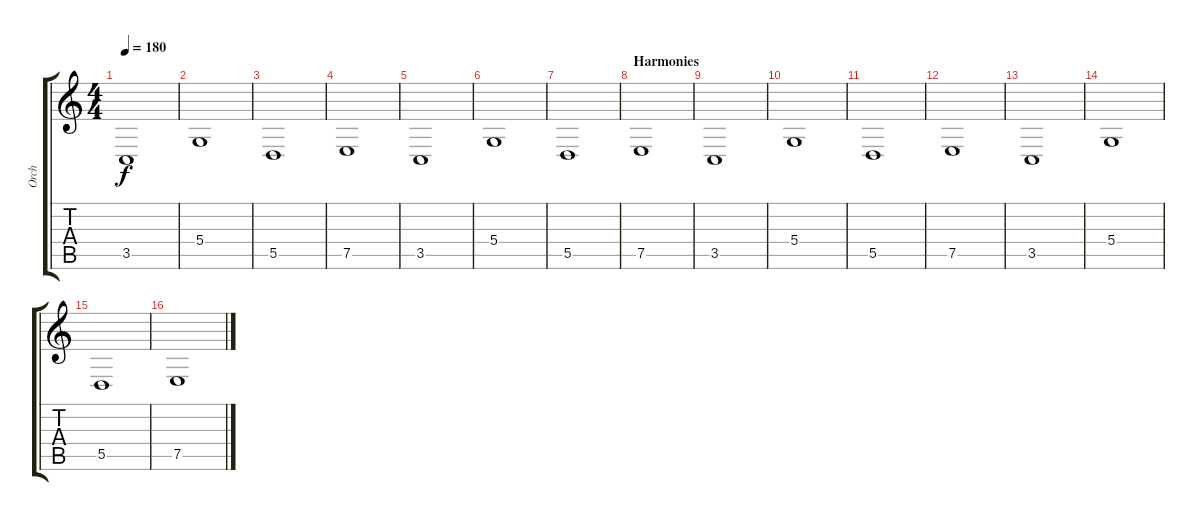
\track ("Orch" "Orch") {instrument stringensemble1}
\staff {score tabs}
\tuning (E4 B3 G3 D3 A2 E2) {hide}
\ts (4 4)
\tempo 180
\clef g2
\ks c
3.5.1{dy f} |
5.4.1 |
5.5.1 |
7.5.1 |
3.5.1 |
5.4.1 |
5.5.1 |
\section ("" "Harmonies")
7.5.1 |
3.5.1 |
5.4.1 |
5.5.1 |
7.5.1 |
3.5.1 |
5.4.1 |
5.5.1 |
7.5.1
